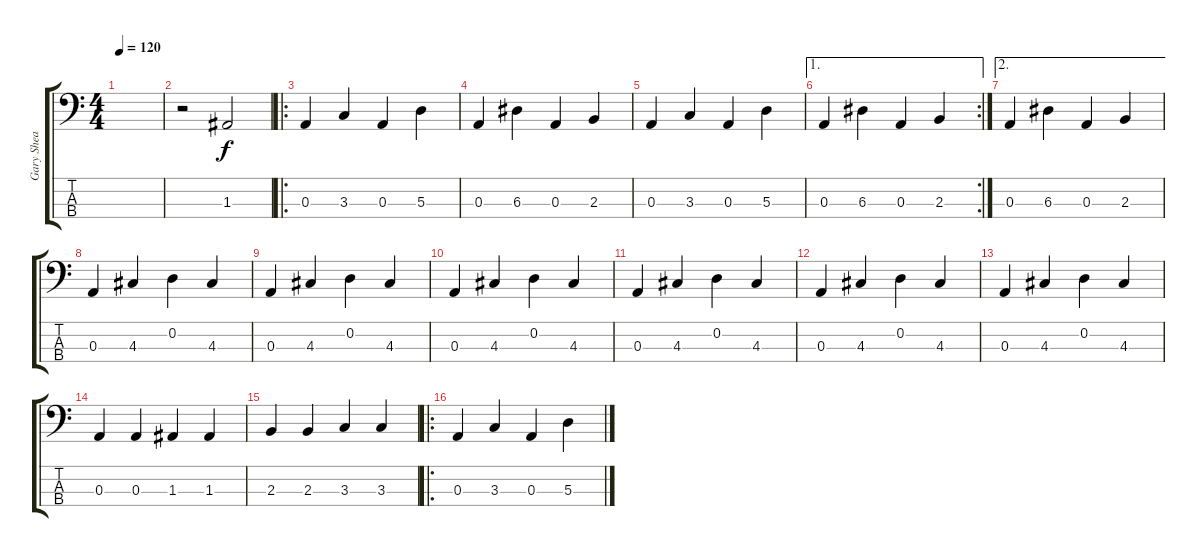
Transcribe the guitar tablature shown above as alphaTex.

\track ("Gary Shea" "Gary Shea") {instrument slapbass1}
\staff {score tabs}
\tuning (G2 D2 A1 E1) {hide}
\ts (4 4)
\tempo 120
\clef f4
\ks c
|
r.2 1.3.2 |
\ro
0.3.4 3.3.4 0.3.4 5.3.4 |
0.3.4 6.3.4 0.3.4 2.3.4 |
0.3.4 3.3.4 0.3.4 5.3.4 |
\ae 1
\rc 2
0.3.4 6.3.4 0.3.4 2.3.4 |
\ae 2
0.3.4 6.3.4 0.3.4 2.3.4 |
0.3.4 4.3.4 0.2.4 4.3.4 |
0.3.4 4.3.4 0.2.4 4.3.4 |
0.3.4 4.3.4 0.2.4 4.3.4 |
0.3.4 4.3.4 0.2.4 4.3.4 |
0.3.4 4.3.4 0.2.4 4.3.4 |
0.3.4 4.3.4 0.2.4 4.3.4 |
0.3.4 0.3.4 1.3.4 1.3.4 |
2.3.4 2.3.4 3.3.4 3.3.4 |
\ro
0.3.4 3.3.4 0.3.4 5.3.4
